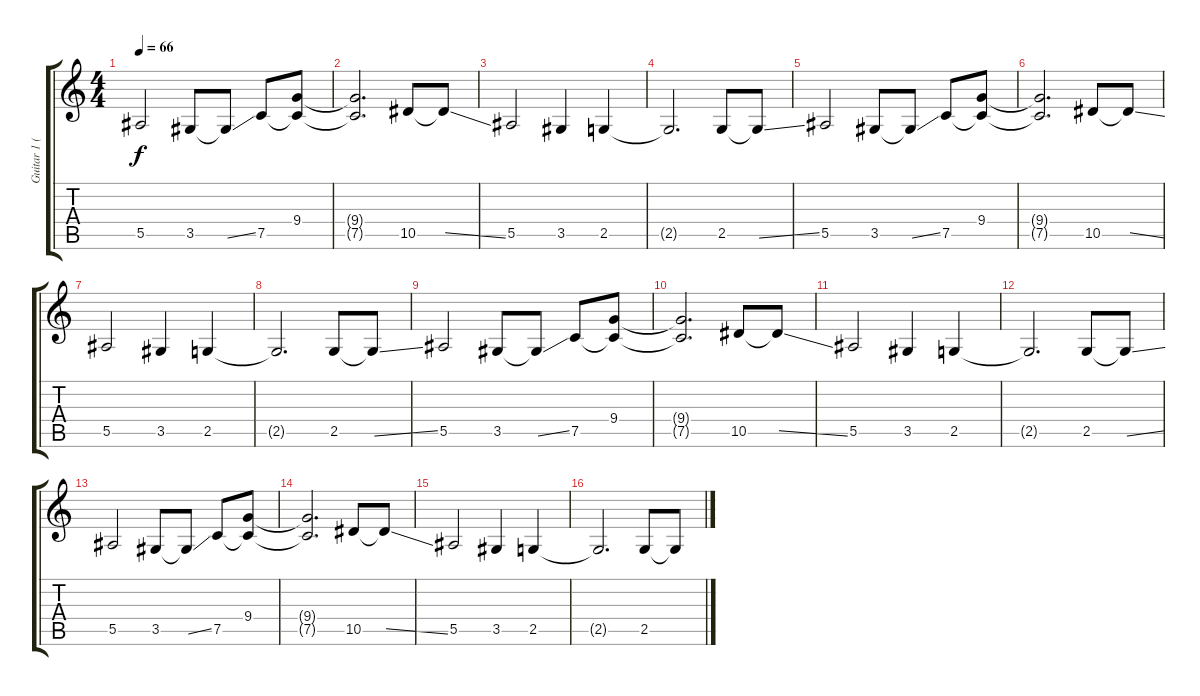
\track ("Guitar 1 (Distortion)" "Guitar 1 (") {instrument distortionguitar}
\staff {score tabs}
\tuning (C4 G3 Eb3 Bb2 F2 C2) {hide}
\ts (4 4)
\tempo 66
\clef g2
\ks c
5.5.2{dy f} 3.5.8 3.5{ss t}.8 7.5.8 (9.4 7.5{t}).8 |
(9.4{t} 7.5{t}).2{d} 10.5.8 10.5{ss t}.8 |
5.5.2 3.5.4 2.5.4 |
2.5{t}.2{d} 2.5.8 2.5{ss t}.8 |
5.5.2 3.5.8 3.5{ss t}.8 7.5.8 (9.4 7.5{t}).8 |
(9.4{t} 7.5{t}).2{d} 10.5.8 10.5{ss t}.8 |
5.5.2 3.5.4 2.5.4 |
2.5{t}.2{d} 2.5.8 2.5{ss t}.8 |
5.5.2 3.5.8 3.5{ss t}.8 7.5.8 (9.4 7.5{t}).8 |
(9.4{t} 7.5{t}).2{d} 10.5.8 10.5{ss t}.8 |
5.5.2 3.5.4 2.5.4 |
2.5{t}.2{d} 2.5.8 2.5{ss t}.8 |
5.5.2 3.5.8 3.5{ss t}.8 7.5.8 (9.4 7.5{t}).8 |
(9.4{t} 7.5{t}).2{d} 10.5.8 10.5{ss t}.8 |
5.5.2 3.5.4 2.5.4 |
2.5{t}.2{d} 2.5.8 2.5{ss t}.8
